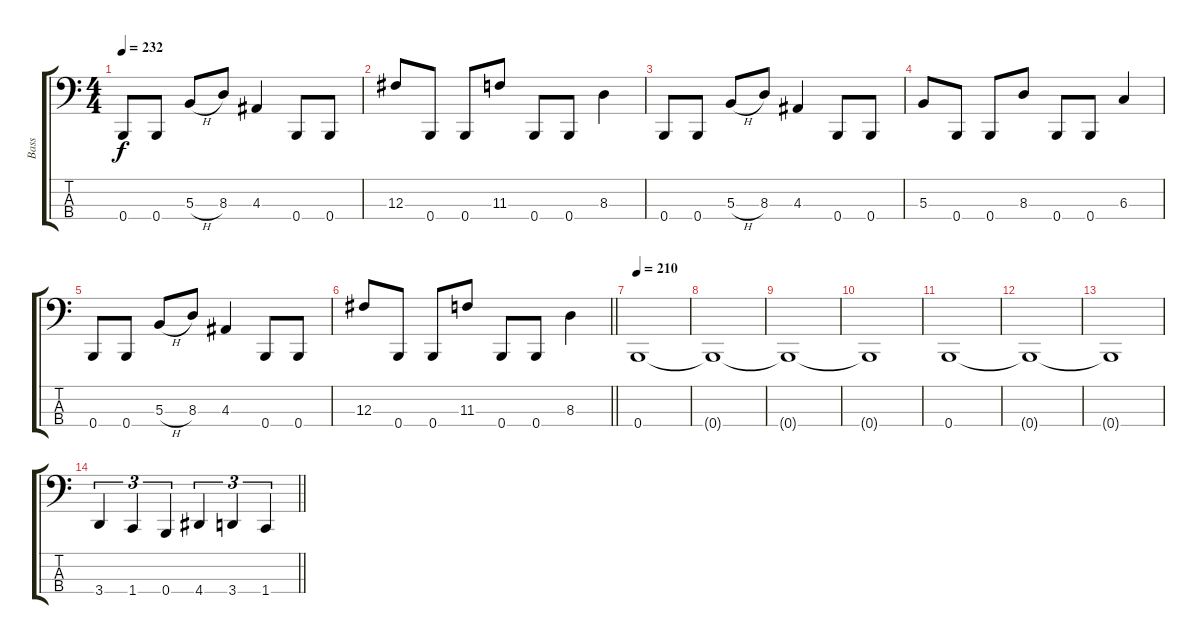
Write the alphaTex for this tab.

\track ("Bass" "Bass") {instrument electricbasspick}
\staff {score tabs}
\tuning (E2 B1 Gb1 B0) {hide}
\ts (4 4)
\tempo 232
\clef f4
\ks c
0.4.8{dy f} 0.4.8 5.3{h}.8 8.3.8 4.3.4 0.4.8 0.4.8 |
12.3.8 0.4.8 0.4.8 11.3.8 0.4.8 0.4.8 8.3.4 |
0.4.8 0.4.8 5.3{h}.8 8.3.8 4.3.4 0.4.8 0.4.8 |
5.3.8 0.4.8 0.4.8 8.3.8 0.4.8 0.4.8 6.3.4 |
0.4.8 0.4.8 5.3{h}.8 8.3.8 4.3.4 0.4.8 0.4.8 |
\barLineRight lightlight
12.3.8 0.4.8 0.4.8 11.3.8 0.4.8 0.4.8 8.3.4 |
\tempo 210
0.4.1 |
0.4{t}.1 |
0.4{t}.1 |
0.4{t}.1 |
0.4.1 |
0.4{t}.1 |
0.4{t}.1 |
\barLineRight lightlight
3.4.4{tu (3 2)} 1.4.4{tu (3 2)} 0.4.4{tu (3 2)} 4.4.4{tu (3 2)} 3.4.4{tu (3 2)} 1.4.4{tu (3 2)}
